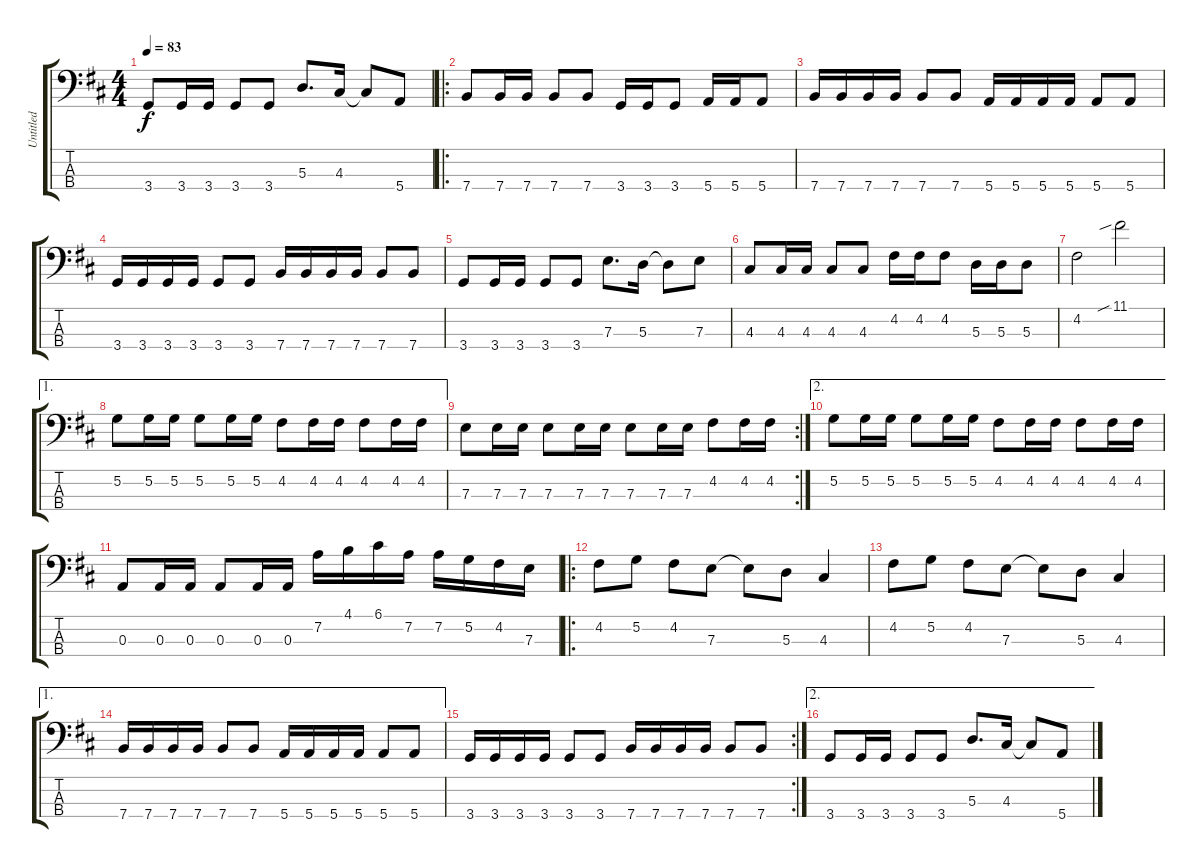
\track ("Untitled" "Untitled") {instrument electricbassfinger}
\staff {score tabs}
\tuning (G2 D2 A1 E1) {hide}
\ts (4 4)
\tempo 83
\clef f4
\ks d
3.4.8{dy f} 3.4.16 3.4.16 3.4.8 3.4.8 5.3.8{d} 4.3.16 4.3{t}.8 5.4.8 |
\ro
7.4.8 7.4.16 7.4.16 7.4.8 7.4.8 3.4.16 3.4.16 3.4.8 5.4.16 5.4.16 5.4.8 |
7.4.16 7.4.16 7.4.16 7.4.16 7.4.8 7.4.8 5.4.16 5.4.16 5.4.16 5.4.16 5.4.8 5.4.8 |
3.4.16 3.4.16 3.4.16 3.4.16 3.4.8 3.4.8 7.4.16 7.4.16 7.4.16 7.4.16 7.4.8 7.4.8 |
3.4.8 3.4.16 3.4.16 3.4.8 3.4.8 7.3.8{d} 5.3.16 5.3{t}.8 7.3.8 |
4.3.8 4.3.16 4.3.16 4.3.8 4.3.8 4.2.16 4.2.16 4.2.8 5.3.16 5.3.16 5.3.8 |
4.2.2 11.1{sib}.2 |
\ae 1
5.2.8 5.2.16 5.2.16 5.2.8 5.2.16 5.2.16 4.2.8 4.2.16 4.2.16 4.2.8 4.2.16 4.2.16 |
\rc 2
7.3.8 7.3.16 7.3.16 7.3.8 7.3.16 7.3.16 7.3.8 7.3.16 7.3.16 4.2.8 4.2.16 4.2.16 |
\ae 2
5.2.8 5.2.16 5.2.16 5.2.8 5.2.16 5.2.16 4.2.8 4.2.16 4.2.16 4.2.8 4.2.16 4.2.16 |
0.3.8 0.3.16 0.3.16 0.3.8 0.3.16 0.3.16 7.2.16 4.1.16 6.1.16 7.2.16 7.2.16 5.2.16 4.2.16 7.3.16 |
\ro
4.2.8 5.2.8 4.2.8 7.3.8 7.3{t}.8 5.3.8 4.3.4 |
4.2.8 5.2.8 4.2.8 7.3.8 7.3{t}.8 5.3.8 4.3.4 |
\ae 1
7.4.16 7.4.16 7.4.16 7.4.16 7.4.8 7.4.8 5.4.16 5.4.16 5.4.16 5.4.16 5.4.8 5.4.8 |
\rc 2
3.4.16 3.4.16 3.4.16 3.4.16 3.4.8 3.4.8 7.4.16 7.4.16 7.4.16 7.4.16 7.4.8 7.4.8 |
\ae 2
3.4.8 3.4.16 3.4.16 3.4.8 3.4.8 5.3.8{d} 4.3.16 4.3{t}.8 5.4.8
